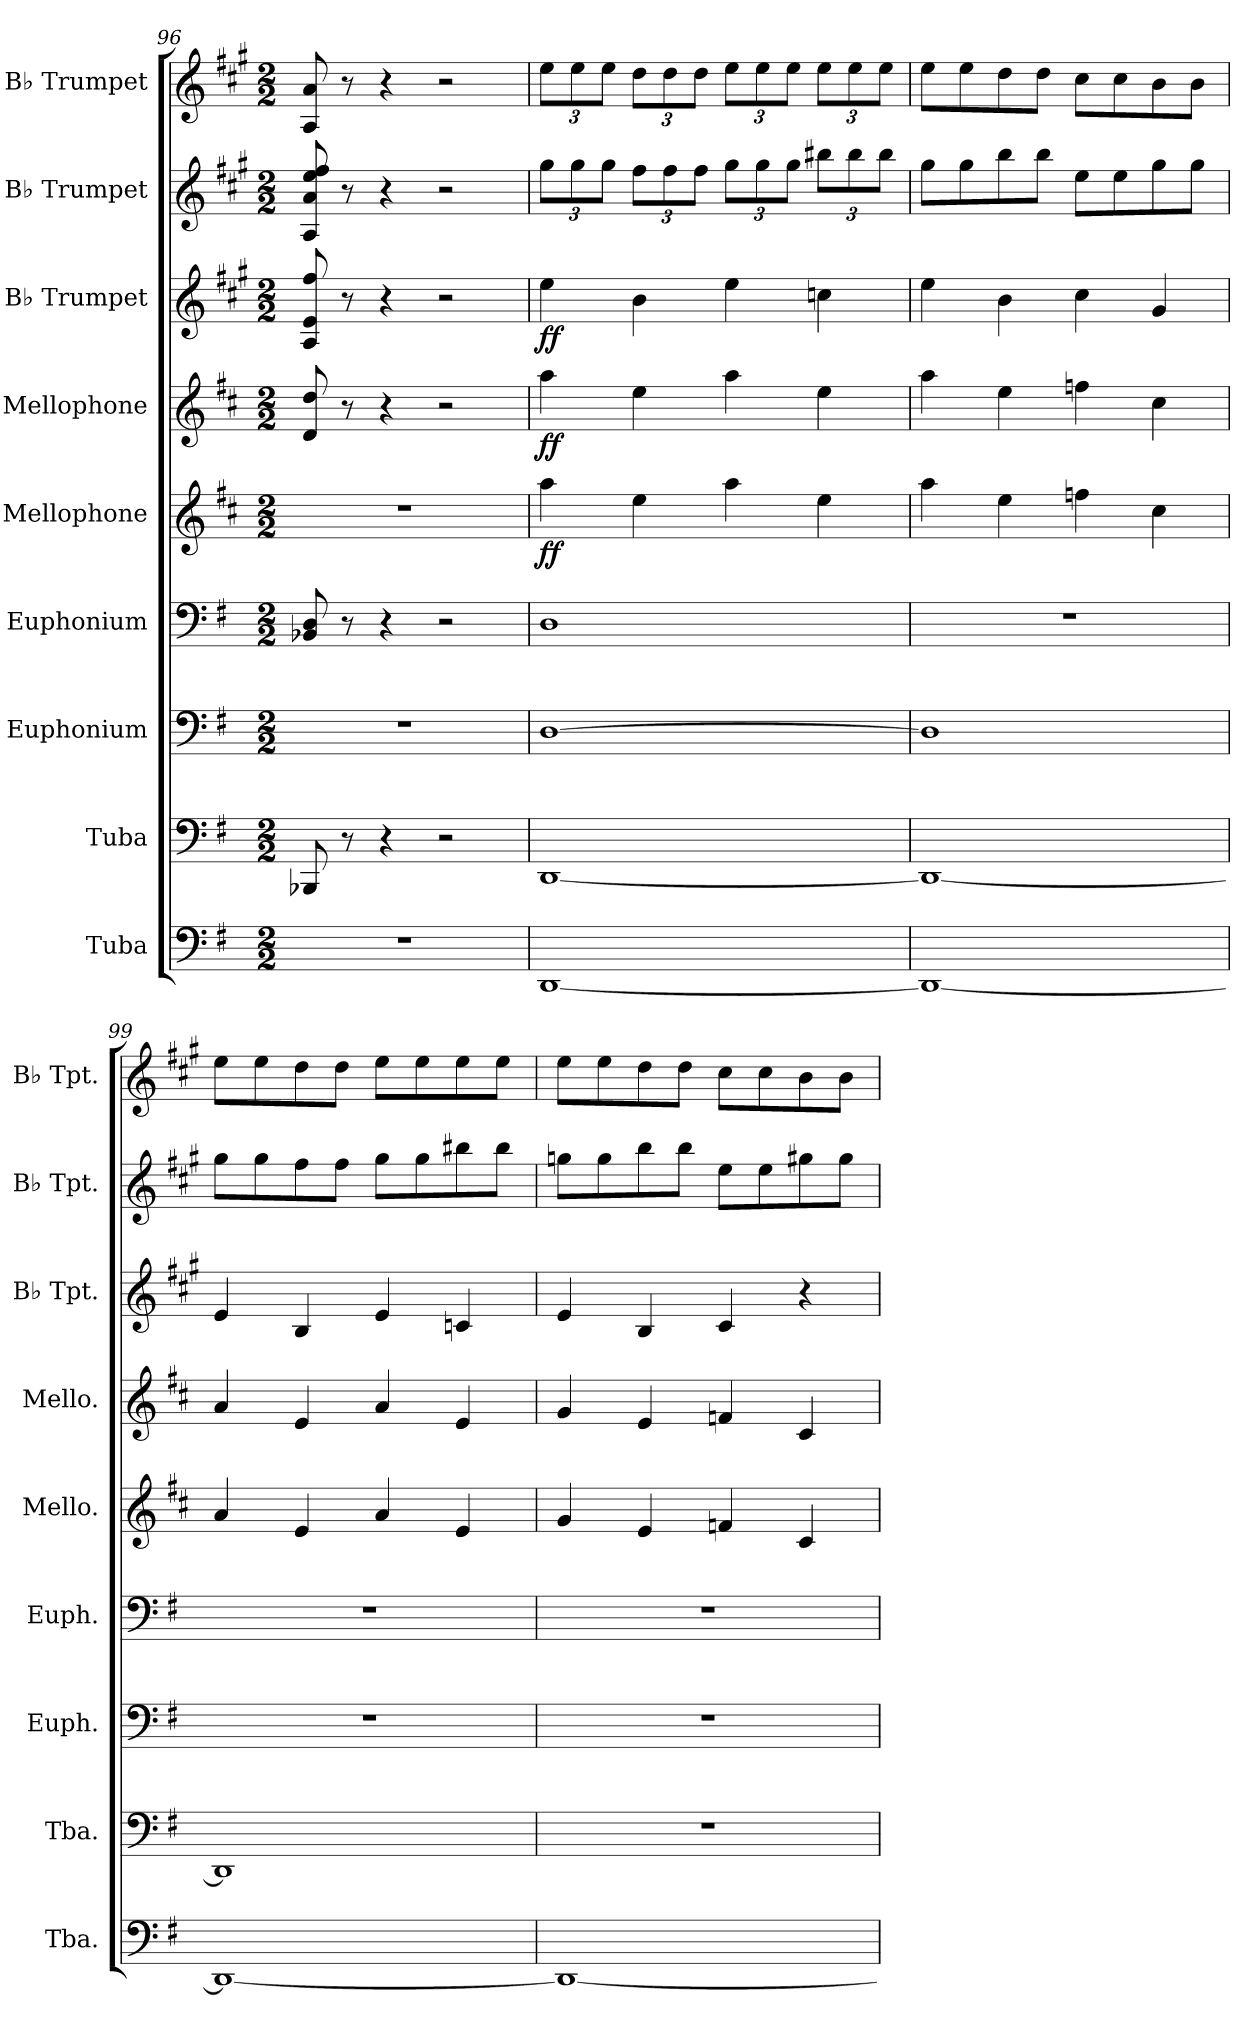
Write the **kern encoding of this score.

**kern	**kern	**kern	**kern	**kern	**dynam	**kern	**dynam	**kern	**dynam	**kern	**kern
*part9	*part8	*part7	*part6	*part5	*part5	*part4	*part4	*part3	*part3	*part2	*part1
*staff9	*staff8	*staff7	*staff6	*staff5	*staff5	*staff4	*staff4	*staff3	*staff3	*staff2	*staff1
*I"Tuba	*I"Tuba	*I"Euphonium	*I"Euphonium	*I"Mellophone	*	*I"Mellophone	*	*I"B♭ Trumpet	*	*I"B♭ Trumpet	*I"B♭ Trumpet
*I'Tba.	*I'Tba.	*I'Euph.	*I'Euph.	*I'Mello.	*	*I'Mello.	*	*I'B♭ Tpt.	*	*I'B♭ Tpt.	*I'B♭ Tpt.
*clefF4	*clefF4	*clefF4	*clefF4	*clefG2	*	*clefG2	*	*clefG2	*	*clefG2	*clefG2
*	*	*	*	*ITrd4c7	*	*ITrd4c7	*	*ITrd1c2	*	*ITrd1c2	*ITrd1c2
*k[f#]	*k[f#]	*k[f#]	*k[f#]	*k[f#]	*	*k[f#]	*	*k[f#]	*	*k[f#]	*k[f#]
*M2/2	*M2/2	*M2/2	*M2/2	*M2/2	*	*M2/2	*	*M2/2	*	*M2/2	*M2/2
=96	=96	=96	=96	=96	=96	=96	=96	=96	=96	=96	=96
1r	8BBB-X/	1r	8BB-X/ 8D/	1r	.	8G/ 8g/	.	8G/ 8d/ 8ee/	.	8G/ 8g/ 8dd/ 8ee/	8G/ 8g/
.	8r	.	8r	.	.	8r	.	8r	.	8r	8r
.	4r	.	4r	.	.	4r	.	4r	.	4r	4r
.	2r	.	2r	.	.	2r	.	2r	.	2r	2r
=97	=97	=97	=97	=97	=97	=97	=97	=97	=97	=97	=97
*	*	*	*	*	*	*	*	*	*	*Xbrackettup	*Xbrackettup
!	!	!	!	!	!LO:DY:b	!	!LO:DY:b	!	!LO:DY:b	!	!
[1DD	[1DD	[1D	1D	4dd\	ff	4dd\	ff	4dd\	ff	12ff#\L	12dd\L
.	.	.	.	.	.	.	.	.	.	12ff#\	12dd\
.	.	.	.	.	.	.	.	.	.	12ff#\J	12dd\J
.	.	.	.	4a\	.	4a\	.	4a\	.	12ee\L	12cc\L
.	.	.	.	.	.	.	.	.	.	12ee\	12cc\
.	.	.	.	.	.	.	.	.	.	12ee\J	12cc\J
.	.	.	.	4dd\	.	4dd\	.	4dd\	.	12ff#\L	12dd\L
.	.	.	.	.	.	.	.	.	.	12ff#\	12dd\
.	.	.	.	.	.	.	.	.	.	12ff#\J	12dd\J
.	.	.	.	4a\	.	4a\	.	4b-X\	.	12aa#X\L	12dd\L
.	.	.	.	.	.	.	.	.	.	12aa#\	12dd\
.	.	.	.	.	.	.	.	.	.	12aa#\J	12dd\J
!!LO:PB:g=z
=98	=98	=98	=98	=98	=98	=98	=98	=98	=98	=98	=98
1DD_	1DD_	1D]	1r	4dd\	.	4dd\	.	4dd\	.	8ff#\L	8dd\L
.	.	.	.	.	.	.	.	.	.	8ff#\	8dd\
.	.	.	.	4a\	.	4a\	.	4a\	.	8aa\	8cc\
.	.	.	.	.	.	.	.	.	.	8aa\J	8cc\J
.	.	.	.	4b-X\	.	4b-X\	.	4b\	.	8dd\L	8b\L
.	.	.	.	.	.	.	.	.	.	8dd\	8b\
.	.	.	.	4f#\	.	4f#\	.	4f#/	.	8ff#\	8a\
.	.	.	.	.	.	.	.	.	.	8ff#\J	8a\J
=99	=99	=99	=99	=99	=99	=99	=99	=99	=99	=99	=99
1DD_	1DD]	1r	1r	4d/	.	4d/	.	4d/	.	8ff#\L	8dd\L
.	.	.	.	.	.	.	.	.	.	8ff#\	8dd\
.	.	.	.	4A/	.	4A/	.	4A/	.	8ee\	8cc\
.	.	.	.	.	.	.	.	.	.	8ee\J	8cc\J
.	.	.	.	4d/	.	4d/	.	4d/	.	8ff#\L	8dd\L
.	.	.	.	.	.	.	.	.	.	8ff#\	8dd\
.	.	.	.	4A/	.	4A/	.	4B-X/	.	8aa#X\	8dd\
.	.	.	.	.	.	.	.	.	.	8aa#\J	8dd\J
=100	=100	=100	=100	=100	=100	=100	=100	=100	=100	=100	=100
1DD_	1r	1r	1r	4c/	.	4c/	.	4d/	.	8ffn\L	8dd\L
.	.	.	.	.	.	.	.	.	.	8ff\	8dd\
.	.	.	.	4A/	.	4A/	.	4A/	.	8aa\	8cc\
.	.	.	.	.	.	.	.	.	.	8aa\J	8cc\J
.	.	.	.	4B-X/	.	4B-X/	.	4B/	.	8dd\L	8b\L
.	.	.	.	.	.	.	.	.	.	8dd\	8b\
.	.	.	.	4F#/	.	4F#/	.	4r	.	8ff#X\	8a\
.	.	.	.	.	.	.	.	.	.	8ff#\J	8a\J
=	=	=	=	=	=	=	=	=	=	=	=
*-	*-	*-	*-	*-	*-	*-	*-	*-	*-	*-	*-
